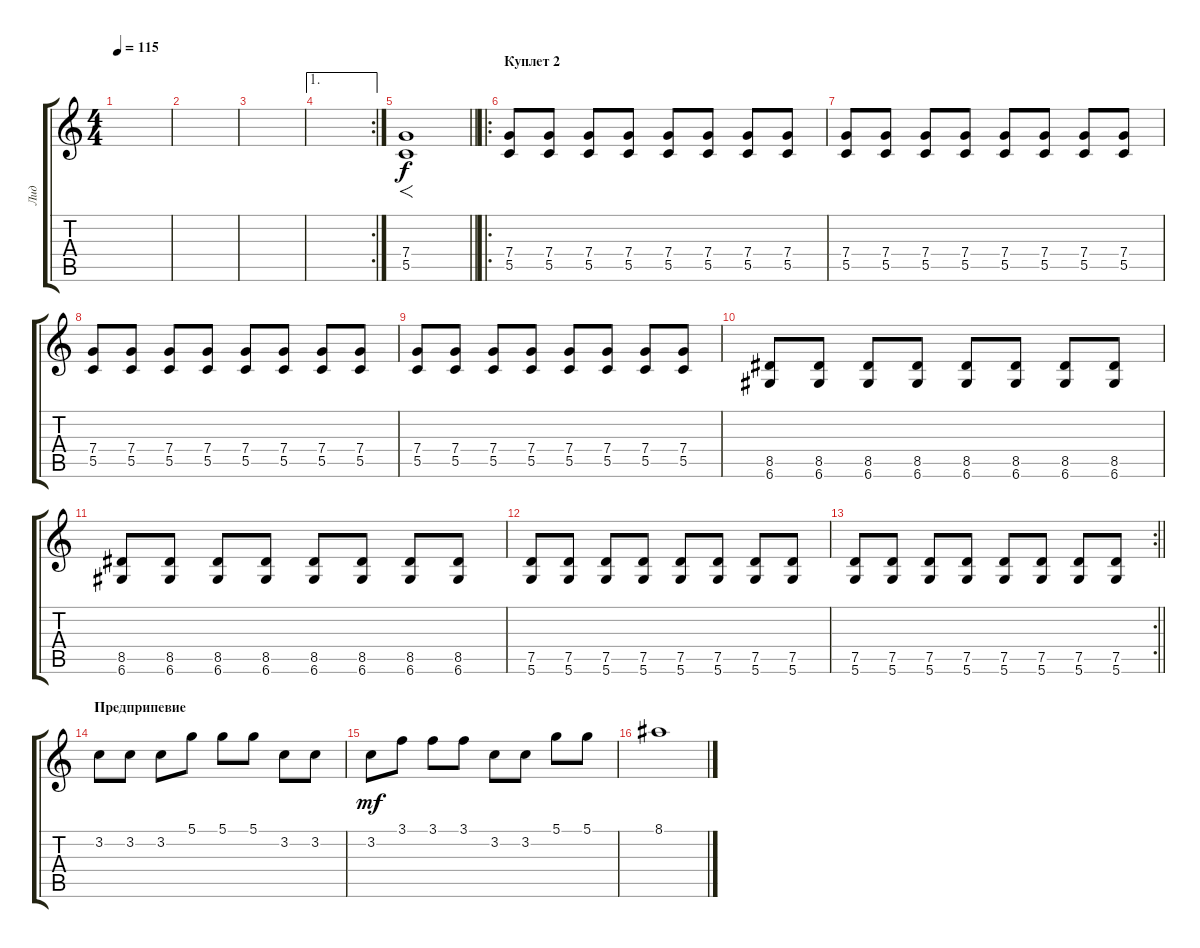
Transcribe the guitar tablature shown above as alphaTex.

\track ("Лид" "Лид") {instrument distortionguitar}
\staff {score tabs}
\tuning (D4 A3 F3 C3 G2 D2) {hide}
\ts (4 4)
\tempo 115
\clef g2
\ks c
|
|
|
\ae 1
\rc 2
|
\barLineRight lightlight
(7.4 5.5).1{f dy f volume 13} |
\ro
\section ("" "Куплет 2")
(7.4 5.5).8 (7.4 5.5).8 (7.4 5.5).8 (7.4 5.5).8 (7.4 5.5).8 (7.4 5.5).8 (7.4 5.5).8 (7.4 5.5).8 |
(7.4 5.5).8 (7.4 5.5).8 (7.4 5.5).8 (7.4 5.5).8 (7.4 5.5).8 (7.4 5.5).8 (7.4 5.5).8 (7.4 5.5).8 |
(7.4 5.5).8 (7.4 5.5).8 (7.4 5.5).8 (7.4 5.5).8 (7.4 5.5).8 (7.4 5.5).8 (7.4 5.5).8 (7.4 5.5).8 |
(7.4 5.5).8 (7.4 5.5).8 (7.4 5.5).8 (7.4 5.5).8 (7.4 5.5).8 (7.4 5.5).8 (7.4 5.5).8 (7.4 5.5).8 |
(8.5 6.6).8 (8.5 6.6).8 (8.5 6.6).8 (8.5 6.6).8 (8.5 6.6).8 (8.5 6.6).8 (8.5 6.6).8 (8.5 6.6).8 |
(8.5 6.6).8 (8.5 6.6).8 (8.5 6.6).8 (8.5 6.6).8 (8.5 6.6).8 (8.5 6.6).8 (8.5 6.6).8 (8.5 6.6).8 |
(7.5 5.6).8 (7.5 5.6).8 (7.5 5.6).8 (7.5 5.6).8 (7.5 5.6).8 (7.5 5.6).8 (7.5 5.6).8 (7.5 5.6).8 |
\rc 2
\barLineRight lightlight
(7.5 5.6).8 (7.5 5.6).8 (7.5 5.6).8 (7.5 5.6).8 (7.5 5.6).8 (7.5 5.6).8 (7.5 5.6).8 (7.5 5.6).8 |
\section ("" "Предприпевие")
3.2.8{volume 11} 3.2.8 3.2.8 5.1.8 5.1.8 5.1.8 3.2.8 3.2.8 |
3.2.8{dy mf} 3.1.8 3.1.8 3.1.8 3.2.8 3.2.8 5.1.8 5.1.8 |
8.1.1
